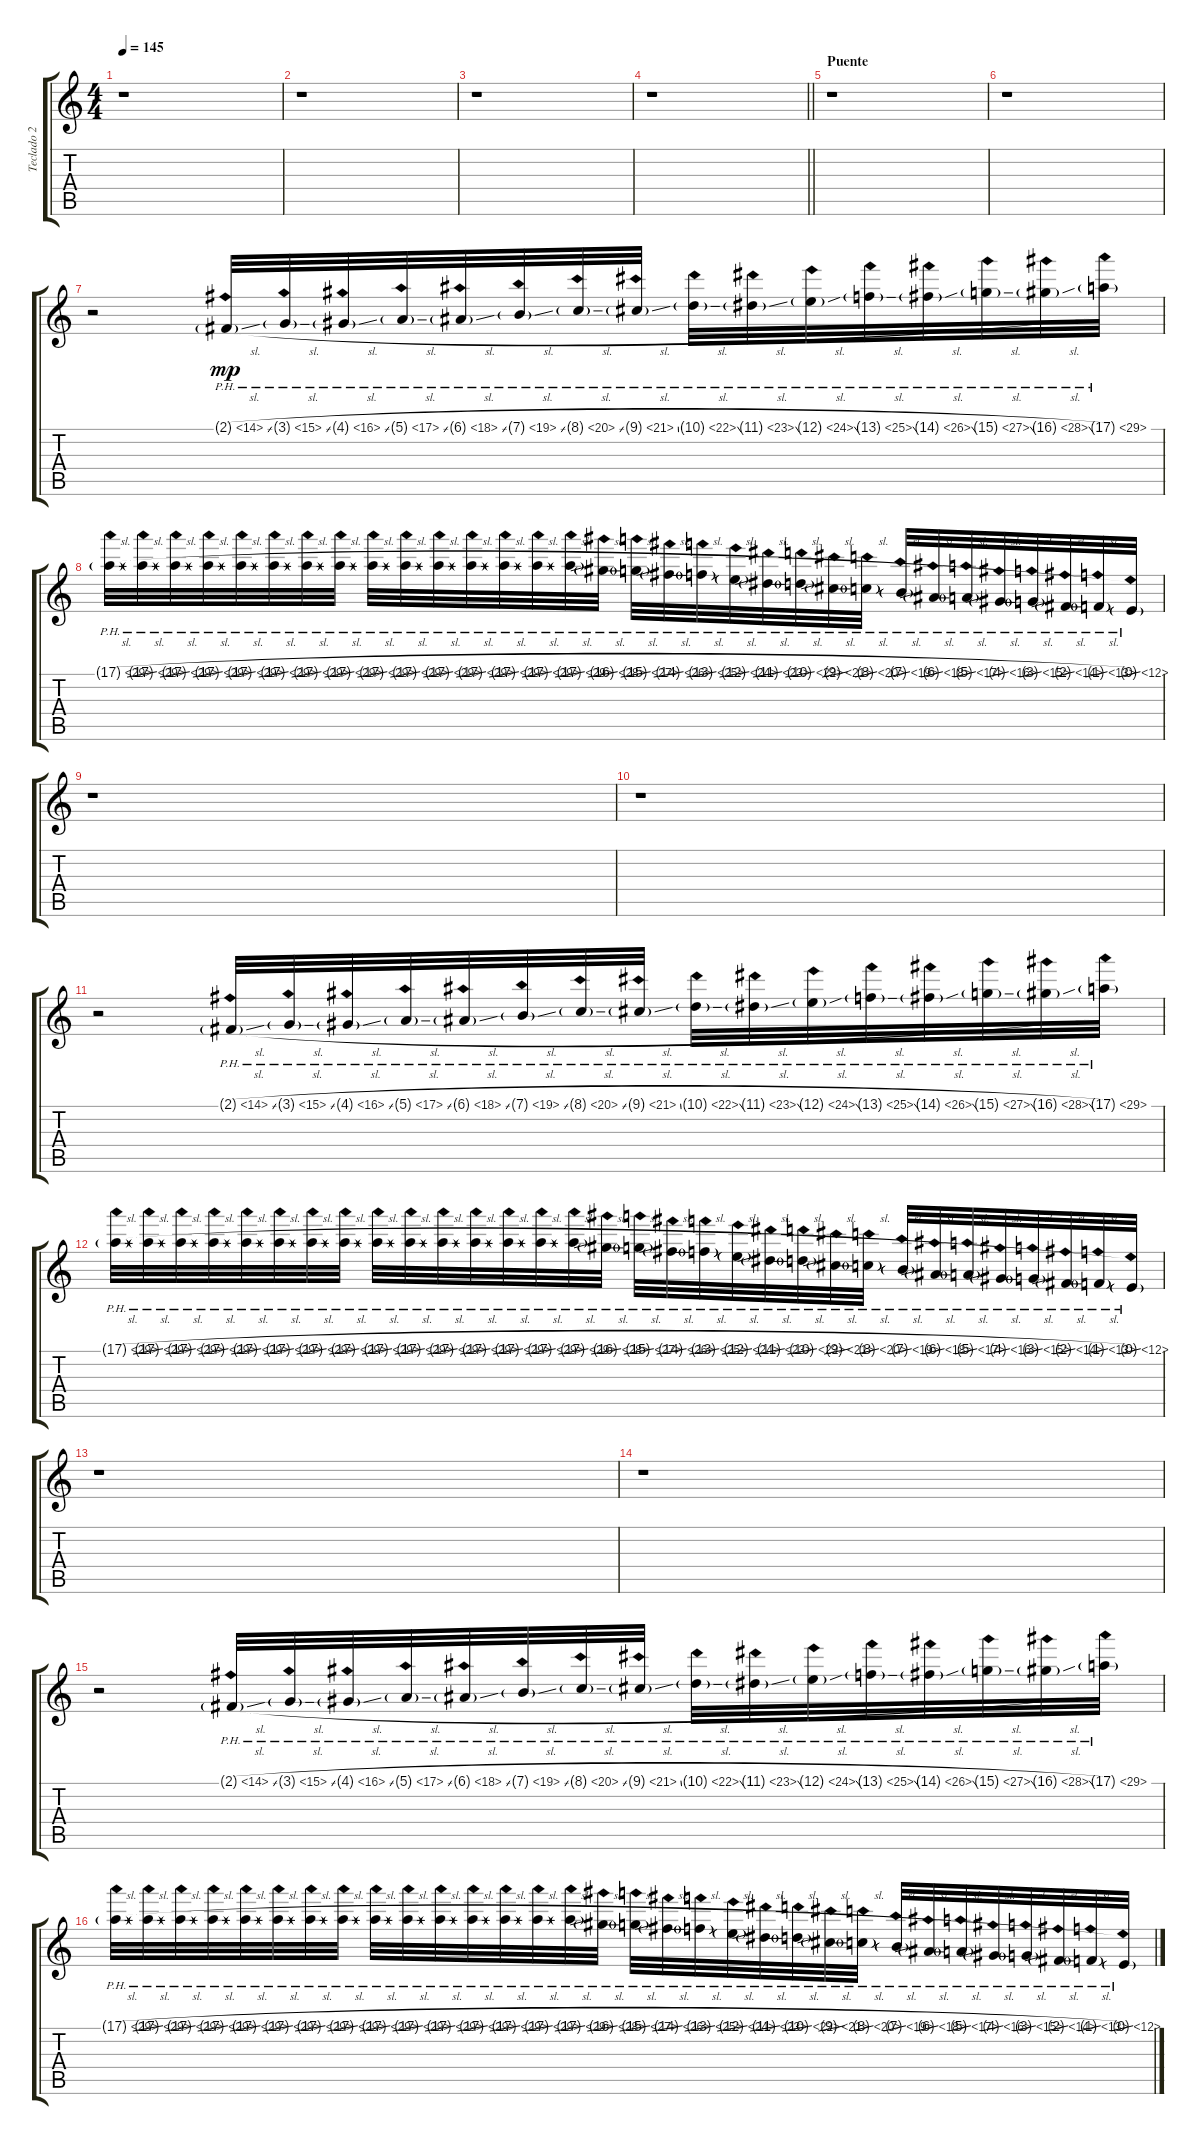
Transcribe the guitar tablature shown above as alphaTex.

\track ("Teclado 2" "Teclado 2") {instrument pad4choir}
\staff {score tabs}
\tuning (E4 B3 G3 D3 A2 E2) {hide}
\ts (4 4)
\tempo 145
\clef g2
\ks c
r.1{dy mp} |
r.1 |
r.1 |
\barLineRight lightlight
r.1 |
\section ("" "Puente")
r.1 |
r.1 |
r.2 2.1{ph 12 sl g}.32 3.1{ph 12 sl g}.32 4.1{ph 12 sl g}.32 5.1{ph 12 sl g}.32 6.1{ph 12 sl g}.32 7.1{ph 12 sl g}.32 8.1{ph 12 sl g}.32 9.1{ph 12 sl g}.32 10.1{ph 12 sl g}.32 11.1{ph 12 sl g}.32 12.1{ph 12 sl g}.32 13.1{ph 12 sl g}.32 14.1{ph 12 sl g}.32 15.1{ph 12 sl g}.32 16.1{ph 12 sl g}.32 17.1{ph 12 g}.32 |
17.1{ph 12 sl g}.32 17.1{ph 12 sl g}.32 17.1{ph 12 sl g}.32 17.1{ph 12 sl g}.32 17.1{ph 12 sl g}.32 17.1{ph 12 sl g}.32 17.1{ph 12 sl g}.32 17.1{ph 12 sl g}.32 17.1{ph 12 sl g}.32 17.1{ph 12 sl g}.32 17.1{ph 12 sl g}.32 17.1{ph 12 sl g}.32 17.1{ph 12 sl g}.32 17.1{ph 12 sl g}.32 17.1{ph 12 sl g}.32 16.1{ph 12 sl g}.32 15.1{ph 12 sl g}.32 14.1{ph 12 sl g}.32 13.1{ph 12 sl g}.32 12.1{ph 12 sl g}.32 11.1{ph 12 sl g}.32 10.1{ph 12 sl g}.32 9.1{ph 12 sl g}.32 8.1{ph 12 sl g}.32 7.1{ph 12 sl g}.32 6.1{ph 12 sl g}.32 5.1{ph 12 sl g}.32 4.1{ph 12 sl g}.32 3.1{ph 12 sl g}.32 2.1{ph 12 sl g}.32 1.1{ph 12 sl g}.32 0.1{ph 12 g}.32 |
r.1 |
r.1 |
r.2 2.1{ph 12 sl g}.32 3.1{ph 12 sl g}.32 4.1{ph 12 sl g}.32 5.1{ph 12 sl g}.32 6.1{ph 12 sl g}.32 7.1{ph 12 sl g}.32 8.1{ph 12 sl g}.32 9.1{ph 12 sl g}.32 10.1{ph 12 sl g}.32 11.1{ph 12 sl g}.32 12.1{ph 12 sl g}.32 13.1{ph 12 sl g}.32 14.1{ph 12 sl g}.32 15.1{ph 12 sl g}.32 16.1{ph 12 sl g}.32 17.1{ph 12 g}.32 |
17.1{ph 12 sl g}.32 17.1{ph 12 sl g}.32 17.1{ph 12 sl g}.32 17.1{ph 12 sl g}.32 17.1{ph 12 sl g}.32 17.1{ph 12 sl g}.32 17.1{ph 12 sl g}.32 17.1{ph 12 sl g}.32 17.1{ph 12 sl g}.32 17.1{ph 12 sl g}.32 17.1{ph 12 sl g}.32 17.1{ph 12 sl g}.32 17.1{ph 12 sl g}.32 17.1{ph 12 sl g}.32 17.1{ph 12 sl g}.32 16.1{ph 12 sl g}.32 15.1{ph 12 sl g}.32 14.1{ph 12 sl g}.32 13.1{ph 12 sl g}.32 12.1{ph 12 sl g}.32 11.1{ph 12 sl g}.32 10.1{ph 12 sl g}.32 9.1{ph 12 sl g}.32 8.1{ph 12 sl g}.32 7.1{ph 12 sl g}.32 6.1{ph 12 sl g}.32 5.1{ph 12 sl g}.32 4.1{ph 12 sl g}.32 3.1{ph 12 sl g}.32 2.1{ph 12 sl g}.32 1.1{ph 12 sl g}.32 0.1{ph 12 g}.32 |
r.1 |
r.1 |
r.2 2.1{ph 12 sl g}.32 3.1{ph 12 sl g}.32 4.1{ph 12 sl g}.32 5.1{ph 12 sl g}.32 6.1{ph 12 sl g}.32 7.1{ph 12 sl g}.32 8.1{ph 12 sl g}.32 9.1{ph 12 sl g}.32 10.1{ph 12 sl g}.32 11.1{ph 12 sl g}.32 12.1{ph 12 sl g}.32 13.1{ph 12 sl g}.32 14.1{ph 12 sl g}.32 15.1{ph 12 sl g}.32 16.1{ph 12 sl g}.32 17.1{ph 12 g}.32 |
17.1{ph 12 sl g}.32 17.1{ph 12 sl g}.32 17.1{ph 12 sl g}.32 17.1{ph 12 sl g}.32 17.1{ph 12 sl g}.32 17.1{ph 12 sl g}.32 17.1{ph 12 sl g}.32 17.1{ph 12 sl g}.32 17.1{ph 12 sl g}.32 17.1{ph 12 sl g}.32 17.1{ph 12 sl g}.32 17.1{ph 12 sl g}.32 17.1{ph 12 sl g}.32 17.1{ph 12 sl g}.32 17.1{ph 12 sl g}.32 16.1{ph 12 sl g}.32 15.1{ph 12 sl g}.32 14.1{ph 12 sl g}.32 13.1{ph 12 sl g}.32 12.1{ph 12 sl g}.32 11.1{ph 12 sl g}.32 10.1{ph 12 sl g}.32 9.1{ph 12 sl g}.32 8.1{ph 12 sl g}.32 7.1{ph 12 sl g}.32 6.1{ph 12 sl g}.32 5.1{ph 12 sl g}.32 4.1{ph 12 sl g}.32 3.1{ph 12 sl g}.32 2.1{ph 12 sl g}.32 1.1{ph 12 sl g}.32 0.1{ph 12 g}.32
